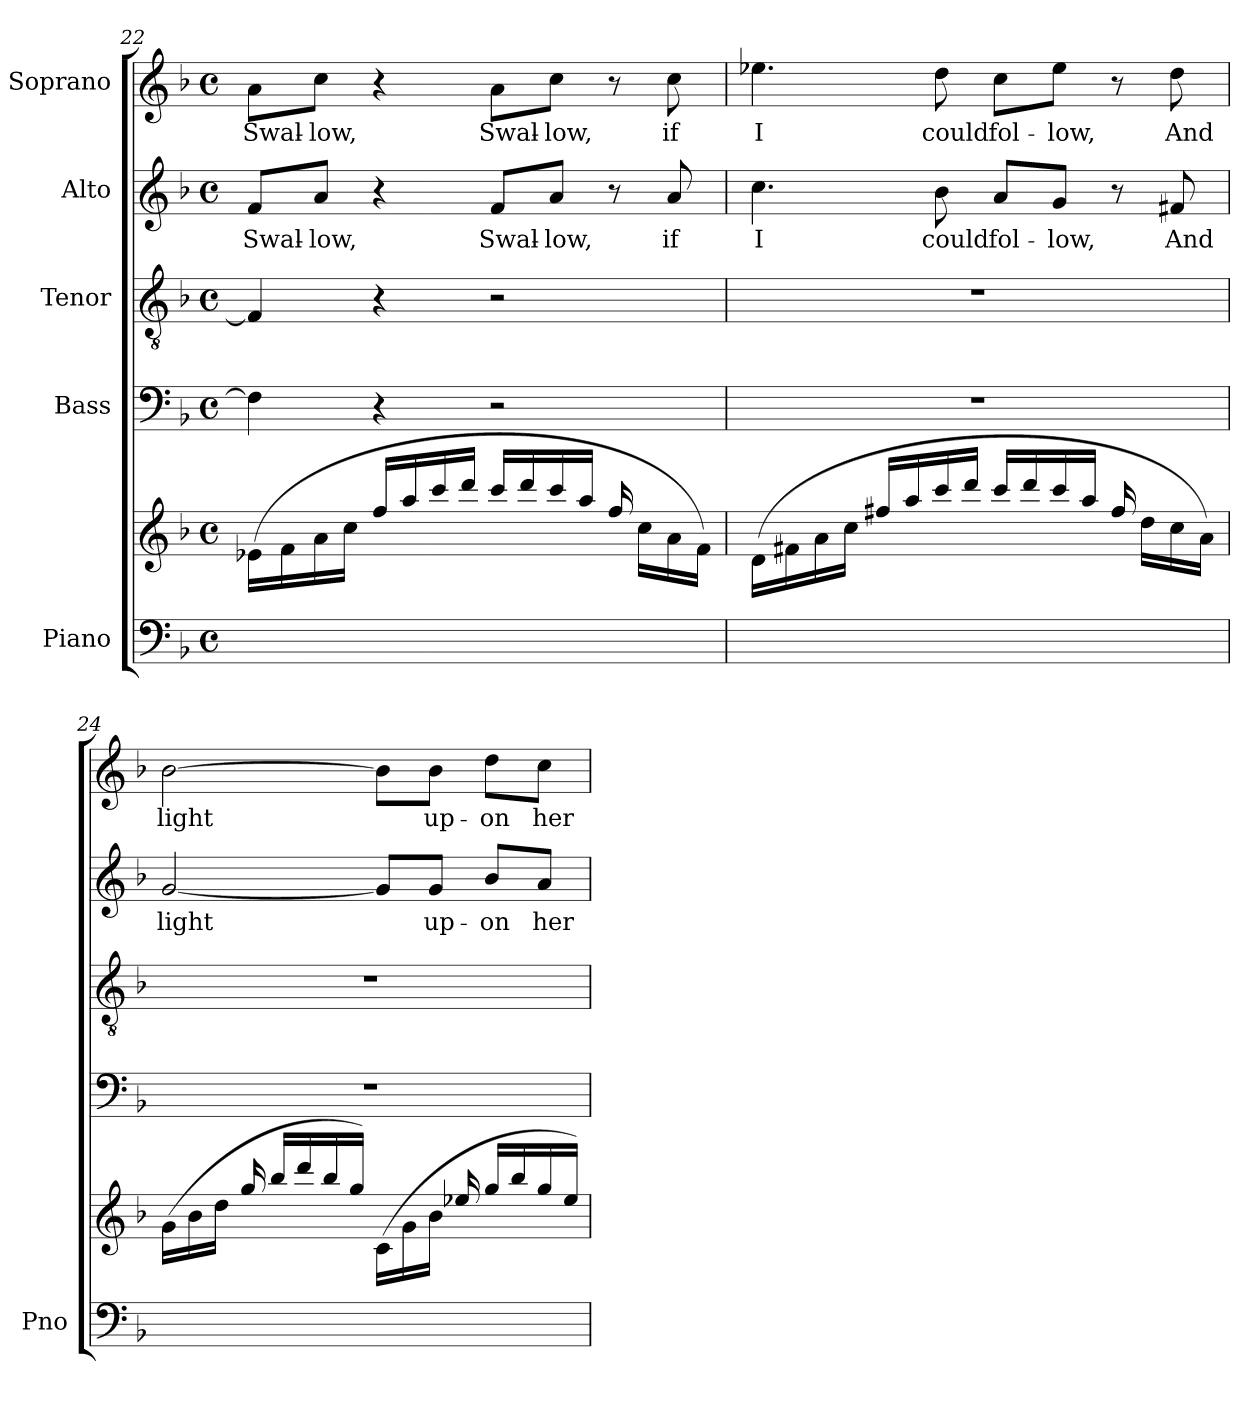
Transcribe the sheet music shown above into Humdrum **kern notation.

**kern	**kern	**kern	**kern	**kern	**text	**kern	**text
*part5	*part5	*part4	*part3	*part2	*part2	*part1	*part1
*staff6	*staff5	*staff4	*staff3	*staff2	*staff2	*staff1	*staff1
*I"Piano	*	*I"Bass	*I"Tenor	*I"Alto	*	*I"Soprano	*
*I'Pno	*	*	*	*	*	*	*
!!LO:LB:g=z
*clefF4	*clefG2	*clefF4	*clefGv2	*clefG2	*	*clefG2	*
*k[b-]	*k[b-]	*k[b-]	*k[b-]	*k[b-]	*	*k[b-]	*
*M4/4	*M4/4	*M4/4	*M4/4	*M4/4	*	*M4/4	*
*met(c)	*met(c)	*met(c)	*met(c)	*met(c)	*	*met(c)	*
=22	=22	=22	=22	=22	=22	=22	=22
!	!	!	!	!	!LO:LY:b	!	!LO:LY:b
1ryy	(>16e-X\LL	4F\]	4F/]	8f/L	Swal-	8a\L	Swal-
.	16f\	.	.	.	.	.	.
!	!	!	!	!	!LO:LY:b	!	!LO:LY:b
.	16a\	.	.	8a/J	-low,	8cc\J	-low,
.	16cc\JJ	.	.	.	.	.	.
.	16ff/LL	4r	4r	4r	.	4r	.
.	16aa/	.	.	.	.	.	.
.	16ccc/	.	.	.	.	.	.
.	16ddd/JJ	.	.	.	.	.	.
!	!	!	!	!	!LO:LY:b	!	!LO:LY:b
.	16ccc/LL	2r	2r	8f/L	Swal-	8a\L	Swal-
.	16ddd/	.	.	.	.	.	.
!	!	!	!	!	!LO:LY:b	!	!LO:LY:b
.	16ccc/	.	.	8a/J	-low,	8cc\J	-low,
.	16aa/JJ	.	.	.	.	.	.
.	16ff/	.	.	8r	.	8r	.
.	16cc\LL	.	.	.	.	.	.
!	!	!	!	!	!LO:LY:b	!	!LO:LY:b
.	16a\	.	.	8a/	if	8cc\	if
.	16f\JJ)	.	.	.	.	.	.
=23	=23	=23	=23	=23	=23	=23	=23
!	!	!	!	!	!LO:LY:b	!	!LO:LY:b
1ryy	(>16d\LL	1r	1r	4.cc\	I	4.ee-X\	I
.	16f#X\	.	.	.	.	.	.
.	16a\	.	.	.	.	.	.
.	16cc\JJ	.	.	.	.	.	.
.	16ff#X/LL	.	.	.	.	.	.
.	16aa/	.	.	.	.	.	.
!	!	!	!	!	!LO:LY:b	!	!LO:LY:b
.	16ccc/	.	.	8b-\	could	8dd\	could
.	16ddd/JJ	.	.	.	.	.	.
!	!	!	!	!	!LO:LY:b	!	!LO:LY:b
.	16ccc/LL	.	.	8a/L	fol-	8cc\L	fol-
.	16ddd/	.	.	.	.	.	.
!	!	!	!	!	!LO:LY:b	!	!LO:LY:b
.	16ccc/	.	.	8g/J	-low,	8ee-\J	-low,
.	16aa/JJ	.	.	.	.	.	.
.	16ff#/	.	.	8r	.	8r	.
.	16dd\LL	.	.	.	.	.	.
!	!	!	!	!	!LO:LY:b	!	!LO:LY:b
.	16cc\	.	.	8f#X/	And	8dd\	And
.	16a\JJ)	.	.	.	.	.	.
=24	=24	=24	=24	=24	=24	=24	=24
!	!	!	!	!	!LO:LY:b	!	!LO:LY:b
1ryy	(>16g\LL	1r	1r	[2g/	light	[2b-\	light
.	16b-\	.	.	.	.	.	.
.	16dd\JJ	.	.	.	.	.	.
.	16gg/	.	.	.	.	.	.
.	16bb-/LL	.	.	.	.	.	.
.	16ddd/	.	.	.	.	.	.
.	16bb-/	.	.	.	.	.	.
.	16gg/JJ)	.	.	.	.	.	.
.	(>16c\LL	.	.	8g/L]	.	8b-\L]	.
.	16g\	.	.	.	.	.	.
!	!	!	!	!	!LO:LY:b	!	!LO:LY:b
.	16b-\JJ	.	.	8g/J	up-	8b-\J	up-
.	16ee-X/	.	.	.	.	.	.
!	!	!	!	!	!LO:LY:b	!	!LO:LY:b
.	16gg/LL	.	.	8b-/L	-on	8dd\L	-on
.	16bb-/	.	.	.	.	.	.
!	!	!	!	!	!LO:LY:b	!	!LO:LY:b
.	16gg/	.	.	8a/J	her	8cc\J	her
.	16ee-/JJ)	.	.	.	.	.	.
=	=	=	=	=	=	=	=
*-	*-	*-	*-	*-	*-	*-	*-
